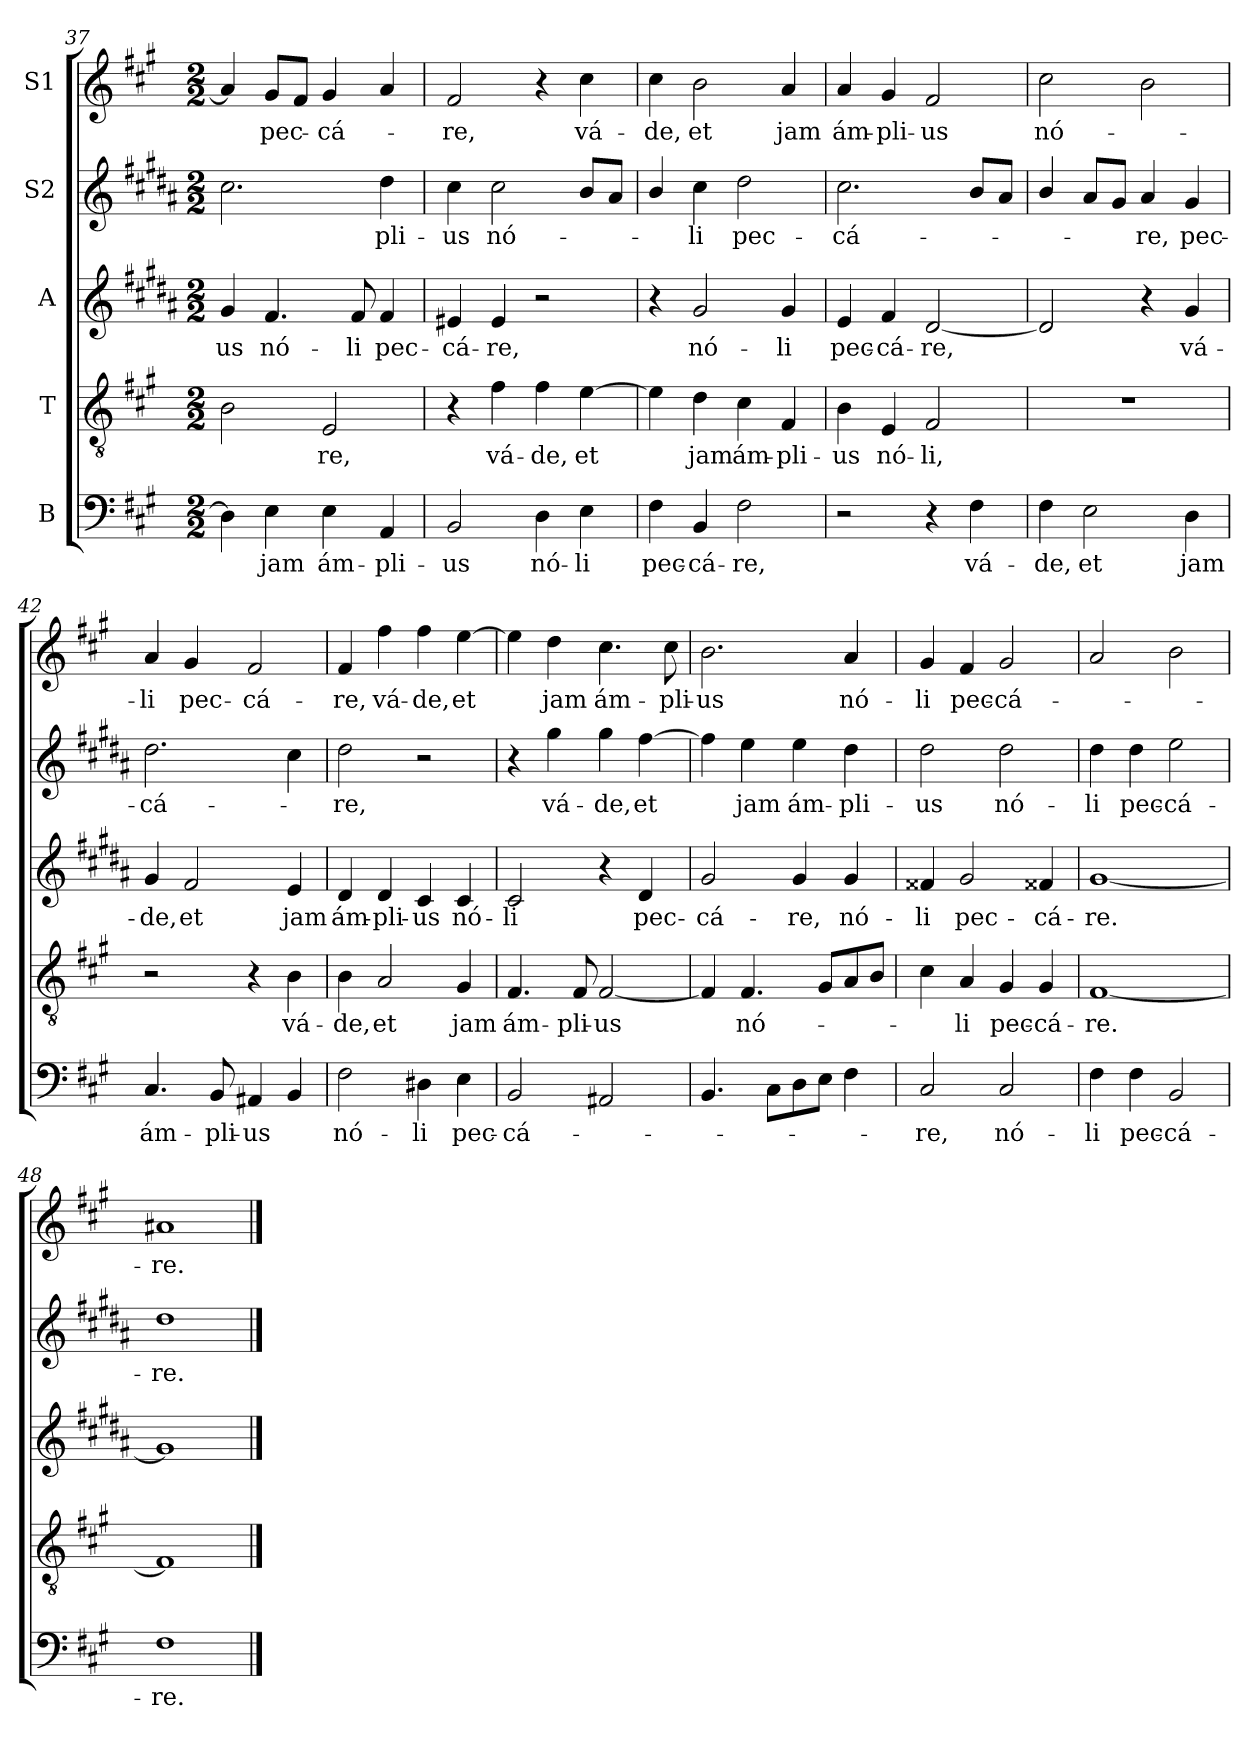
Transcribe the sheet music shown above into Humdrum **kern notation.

**kern	**text	**kern	**text	**kern	**text	**kern	**text	**kern	**text
*part5	*part5	*part4	*part4	*part3	*part3	*part2	*part2	*part1	*part1
*staff5	*staff5	*staff4	*staff4	*staff3	*staff3	*staff2	*staff2	*staff1	*staff1
*I"B	*	*I"T	*	*I"A	*	*I"S2	*	*I"S1	*
*clefF4	*	*clefGv2	*	*clefG2	*	*clefG2	*	*clefG2	*
*	*	*	*	*ITrd1c2	*	*ITrd1c2	*	*	*
*k[f#c#g#]	*	*k[f#c#g#]	*	*k[f#c#g#]	*	*k[f#c#g#]	*	*k[f#c#g#]	*
*A:	*	*A:	*	*A:	*	*A:	*	*A:	*
*M2/2	*	*M2/2	*	*M2/2	*	*M2/2	*	*M2/2	*
=37	=37	=37	=37	=37	=37	=37	=37	=37	=37
!	!	!	!	!	!LO:LY:b	!	!	!	!
4D\]	.	2B\	.	4f#/	-us	2.b\	.	4a/]	.
!	!LO:LY:b	!	!	!	!LO:LY:b	!	!	!	!LO:LY:b
4E\	jam	.	.	4.e/	nó-	.	.	8g#/L	pec-
.	.	.	.	.	.	.	.	8f#/J	.
!	!LO:LY:b	!	!LO:LY:b	!	!	!	!	!	!LO:LY:b
4E\	ám-	2E/	-re,	.	.	.	.	4g#/	-cá-
!	!	!	!	!	!LO:LY:b	!	!	!	!
.	.	.	.	8e/	-li	.	.	.	.
!	!LO:LY:b	!	!	!	!LO:LY:b	!	!LO:LY:b	!	!
4AA/	-pli-	.	.	4e/	pec-	4cc#\	-pli-	4a/	.
=38	=38	=38	=38	=38	=38	=38	=38	=38	=38
!	!LO:LY:b	!	!	!	!LO:LY:b	!	!LO:LY:b	!	!LO:LY:b
2BB/	-us	4r	.	4d#X/	-cá-	4b\	-us	2f#/	-re,
!	!	!	!LO:LY:b	!	!LO:LY:b	!	!LO:LY:b	!	!
.	.	4f#\	vá-	4d#/	-re,	2b\	nó-	.	.
!	!LO:LY:b	!	!LO:LY:b	!	!	!	!	!	!
4D\	nó-	4f#\	-de,	2r	.	.	.	4r	.
!	!LO:LY:b	!	!LO:LY:b	!	!	!	!	!	!LO:LY:b
4E\	-li	[4e\	et	.	.	8a/L	.	4cc#\	vá-
.	.	.	.	.	.	8g#/J	.	.	.
=39	=39	=39	=39	=39	=39	=39	=39	=39	=39
!	!LO:LY:b	!	!	!	!	!	!	!	!LO:LY:b
4F#\	pec-	4e\]	.	4r	.	4a/	.	4cc#\	-de,
!	!LO:LY:b	!	!LO:LY:b	!	!LO:LY:b	!	!LO:LY:b	!	!LO:LY:b
4BB/	-cá-	4d\	jam	2f#/	nó-	4b\	-li	2b\	et
!	!LO:LY:b	!	!LO:LY:b	!	!	!	!LO:LY:b	!	!
2F#\	-re,	4c#\	ám-	.	.	2cc#\	pec-	.	.
!	!	!	!LO:LY:b	!	!LO:LY:b	!	!	!	!LO:LY:b
.	.	4F#/	-pli-	4f#/	-li	.	.	4a/	jam
!!LO:LB:g=z
=40	=40	=40	=40	=40	=40	=40	=40	=40	=40
!	!	!	!LO:LY:b	!	!LO:LY:b	!	!LO:LY:b	!	!LO:LY:b
2r	.	4B\	-us	4d/	pec-	2.b\	-cá-	4a/	ám-
!	!	!	!LO:LY:b	!	!LO:LY:b	!	!	!	!LO:LY:b
.	.	4E/	nó-	4e/	-cá-	.	.	4g#/	-pli-
!	!	!	!LO:LY:b	!	!LO:LY:b	!	!	!	!LO:LY:b
4r	.	2F#/	-li,	[2c#/	-re,	.	.	2f#/	-us
!	!LO:LY:b	!	!	!	!	!	!	!	!
4F#\	vá-	.	.	.	.	8a/L	.	.	.
.	.	.	.	.	.	8g#/J	.	.	.
=41	=41	=41	=41	=41	=41	=41	=41	=41	=41
!	!LO:LY:b	!	!	!	!	!	!	!	!LO:LY:b
4F#\	-de,	1r	.	2c#/]	.	4a/	.	2cc#\	nó-
!	!LO:LY:b	!	!	!	!	!	!	!	!
2E\	et	.	.	.	.	8g#/L	.	.	.
.	.	.	.	.	.	8f#/J	.	.	.
!	!	!	!	!	!	!	!LO:LY:b	!	!
.	.	.	.	4r	.	4g#/	-re,	2b\	.
!	!LO:LY:b	!	!	!	!LO:LY:b	!	!LO:LY:b	!	!
4D\	jam	.	.	4f#/	vá-	4f#/	pec-	.	.
=42	=42	=42	=42	=42	=42	=42	=42	=42	=42
!	!LO:LY:b	!	!	!	!LO:LY:b	!	!LO:LY:b	!	!LO:LY:b
4.C#/	ám-	2r	.	4f#/	-de,	2.cc#\	-cá-	4a/	-li
!	!	!	!	!	!LO:LY:b	!	!	!	!LO:LY:b
.	.	.	.	2e/	et	.	.	4g#/	pec-
!	!LO:LY:b	!	!	!	!	!	!	!	!
8BB/	-pli-	.	.	.	.	.	.	.	.
!	!LO:LY:b	!	!	!	!	!	!	!	!LO:LY:b
4AA#X/	-us	4r	.	.	.	.	.	2f#/	-cá-
!	!	!	!LO:LY:b	!	!LO:LY:b	!	!	!	!
4BB/	.	4B\	vá-	4d/	jam	4b\	.	.	.
=43	=43	=43	=43	=43	=43	=43	=43	=43	=43
!	!LO:LY:b	!	!LO:LY:b	!	!LO:LY:b	!	!LO:LY:b	!	!LO:LY:b
2F#\	nó-	4B\	-de,	4c#/	ám-	2cc#\	-re,	4f#/	-re,
!	!	!	!LO:LY:b	!	!LO:LY:b	!	!	!	!LO:LY:b
.	.	2A/	et	4c#/	-pli-	.	.	4ff#\	vá-
!	!LO:LY:b	!	!	!	!LO:LY:b	!	!	!	!LO:LY:b
4D#X\	-li	.	.	4B/	-us	2r	.	4ff#\	-de,
!	!LO:LY:b	!	!LO:LY:b	!	!LO:LY:b	!	!	!	!LO:LY:b
4E\	pec-	4G#/	jam	4B/	nó-	.	.	[4ee\	et
=44	=44	=44	=44	=44	=44	=44	=44	=44	=44
!	!LO:LY:b	!	!LO:LY:b	!	!LO:LY:b	!	!	!	!
2BB/	-cá-	4.F#/	ám-	2B/	-li	4r	.	4ee\]	.
!	!	!	!	!	!	!	!LO:LY:b	!	!LO:LY:b
.	.	.	.	.	.	4ff#\	vá-	4dd\	jam
!	!	!	!LO:LY:b	!	!	!	!	!	!
.	.	8F#/	-pli-	.	.	.	.	.	.
!	!	!	!LO:LY:b	!	!	!	!LO:LY:b	!	!LO:LY:b
2AA#X/	.	[2F#/	-us	4r	.	4ff#\	-de,	4.cc#\	ám-
!	!	!	!	!	!LO:LY:b	!	!LO:LY:b	!	!
.	.	.	.	4c#/	pec-	[4ee\	et	.	.
!	!	!	!	!	!	!	!	!	!LO:LY:b
.	.	.	.	.	.	.	.	8cc#\	-pli-
!!LO:PB:g=z
=45	=45	=45	=45	=45	=45	=45	=45	=45	=45
!	!	!	!	!	!LO:LY:b	!	!	!	!LO:LY:b
4.BB/	.	4F#/]	.	2f#/	-cá-	4ee\]	.	2.b\	-us
!	!	!	!LO:LY:b	!	!	!	!LO:LY:b	!	!
.	.	4.F#/	nó-	.	.	4dd\	jam	.	.
8C#\L	.	.	.	.	.	.	.	.	.
!	!	!	!	!	!LO:LY:b	!	!LO:LY:b	!	!
8D\	.	.	.	4f#/	-re,	4dd\	ám-	.	.
8E\J	.	8G#/L	.	.	.	.	.	.	.
!	!	!	!	!	!LO:LY:b	!	!LO:LY:b	!	!LO:LY:b
4F#\	.	8A/	.	4f#/	nó-	4cc#\	-pli-	4a/	nó-
.	.	8B/J	.	.	.	.	.	.	.
=46	=46	=46	=46	=46	=46	=46	=46	=46	=46
!	!LO:LY:b	!	!	!	!LO:LY:b	!	!LO:LY:b	!	!LO:LY:b
2C#/	-re,	4c#\	.	4e#X/	-li	2cc#\	-us	4g#/	-li
!	!	!	!LO:LY:b	!	!LO:LY:b	!	!	!	!LO:LY:b
.	.	4A/	-li	2f#/	pec-	.	.	4f#/	pec-
!	!LO:LY:b	!	!LO:LY:b	!	!	!	!LO:LY:b	!	!LO:LY:b
2C#/	nó-	4G#/	pec-	.	.	2cc#\	nó-	2g#/	-cá-
!	!	!	!LO:LY:b	!	!LO:LY:b	!	!	!	!
.	.	4G#/	-cá-	4e#X/	-cá-	.	.	.	.
=47	=47	=47	=47	=47	=47	=47	=47	=47	=47
!	!LO:LY:b	!	!LO:LY:b	!	!LO:LY:b	!	!LO:LY:b	!	!
4F#\	-li	[1F#	-re.	[1f#	-re.	4cc#\	-li	2a/	.
!	!LO:LY:b	!	!	!	!	!	!LO:LY:b	!	!
4F#\	pec-	.	.	.	.	4cc#\	pec-	.	.
!	!LO:LY:b	!	!	!	!	!	!LO:LY:b	!	!
2BB/	-cá-	.	.	.	.	2dd\	-cá-	2b\	.
=48	=48	=48	=48	=48	=48	=48	=48	=48	=48
!	!LO:LY:b	!	!	!	!	!	!LO:LY:b	!	!LO:LY:b
1F#	-re.	1F#]	.	1f#]	.	1cc#	-re.	1a#X	-re.
==	==	==	==	==	==	==	==	==	==
*-	*-	*-	*-	*-	*-	*-	*-	*-	*-
